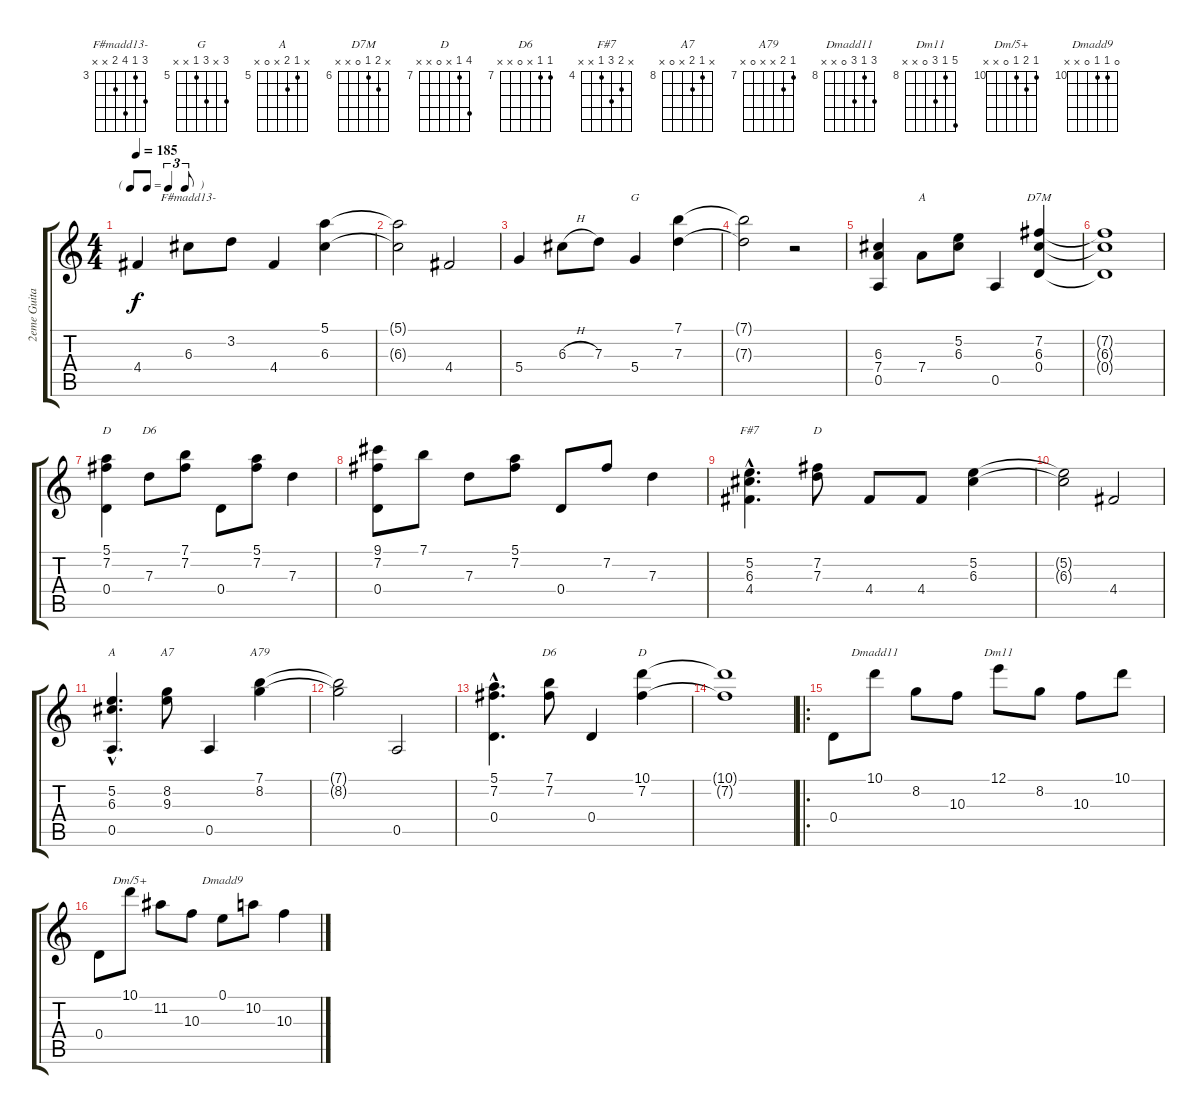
\track ("2eme Guitare" "2eme Guita") {instrument acousticguitarnylon}
\staff {score tabs}
\tuning (E4 B3 G3 D3 A2 E2) {hide}
\chord ("F#madd13-" 5 3 6 4 x x) {firstfret 3}
\chord ("G" 7 x 7 5 x x) {firstfret 5}
\chord ("A" x 5 6 7 0 x) {firstfret 5}
\chord ("D7M" x 7 6 0 x x) {firstfret 6}
\chord ("D" 5 7 x 0 x x) {firstfret 5}
\chord ("D6" 7 7 7 0 x x) {firstfret 7}
\chord ("F#7" x 5 6 4 x x) {firstfret 4}
\chord ("D" x 7 7 4 x x) {firstfret 4}
\chord ("A" x 5 6 x 0 x) {firstfret 5}
\chord ("A7" x 8 9 x 0 x) {firstfret 8}
\chord ("A79" 7 8 x x 0 x) {firstfret 7}
\chord ("D6" 7 7 x 0 x x) {firstfret 7}
\chord ("D" 10 7 x 0 x x) {firstfret 7}
\chord ("Dmadd11" 10 8 10 0 x x) {firstfret 8}
\chord ("Dm11" 12 8 10 0 x x) {firstfret 8}
\chord ("Dm/5+" 10 11 10 0 x x) {firstfret 10}
\chord ("Dmadd9" 0 10 10 0 x x) {firstfret 10}
\ts (4 4)
\tf triplet8th
\tempo 185
\clef g2
\ks c
4.4.4{dy f} 6.3.8{ch "F#madd13-"} 3.2.8 4.4.4 (5.1 6.3).4 |
(5.1{t} 6.3{t}).2 4.4.2 |
5.4.4 6.3{h}.8 7.3.8 5.4.4{ch "G"} (7.1 7.3).4 |
(7.1{t} 7.3{t}).2 r.2 |
(6.3 7.4 0.5).4 7.4.8{ch "A"} (5.2 6.3).8 0.5.4 (7.2 6.3 0.4).4{ch "D7M"} |
(7.2{t} 6.3{t} 0.4{t}).1 |
(5.1 7.2 0.4).4{ch "D"} 7.3.8{ch "D6"} (7.1 7.2).8 0.4.8 (5.1 7.2).8 7.3.4 |
(9.1 7.2 0.4).8 7.1.8 7.3.8 (5.1 7.2).8 0.4.8 7.2.8 7.3.4 |
(5.2{hac} 6.3{hac} 4.4{hac}).4{d ch "F#7"} (7.2 7.3).8{ch "D"} 4.4.8 4.4.8 (5.2 6.3).4 |
(5.2{t} 6.3{t}).2 4.4.2 |
(5.2{hac} 6.3{hac} 0.5{hac}).4{d ch "A"} (8.2 9.3).8{ch "A7"} 0.5.4 (7.1 8.2).4{ch "A79"} |
(7.1{t} 8.2{t}).2 0.5.2 |
(5.1{hac} 7.2{hac} 0.4{hac}).4{d} (7.1 7.2).8{ch "D6"} 0.4.4 (10.1 7.2).4{ch "D"} |
(10.1{t} 7.2{t}).1 |
\ro
0.4.8 10.1.8{ch "Dmadd11"} 8.2.8 10.3.8 12.1.8{ch "Dm11"} 8.2.8 10.3.8 10.1.8 |
0.4.8 10.1.8{ch "Dm/5+"} 11.2.8 10.3.8 0.1.8{ch "Dmadd9"} 10.2.8 10.3.4
